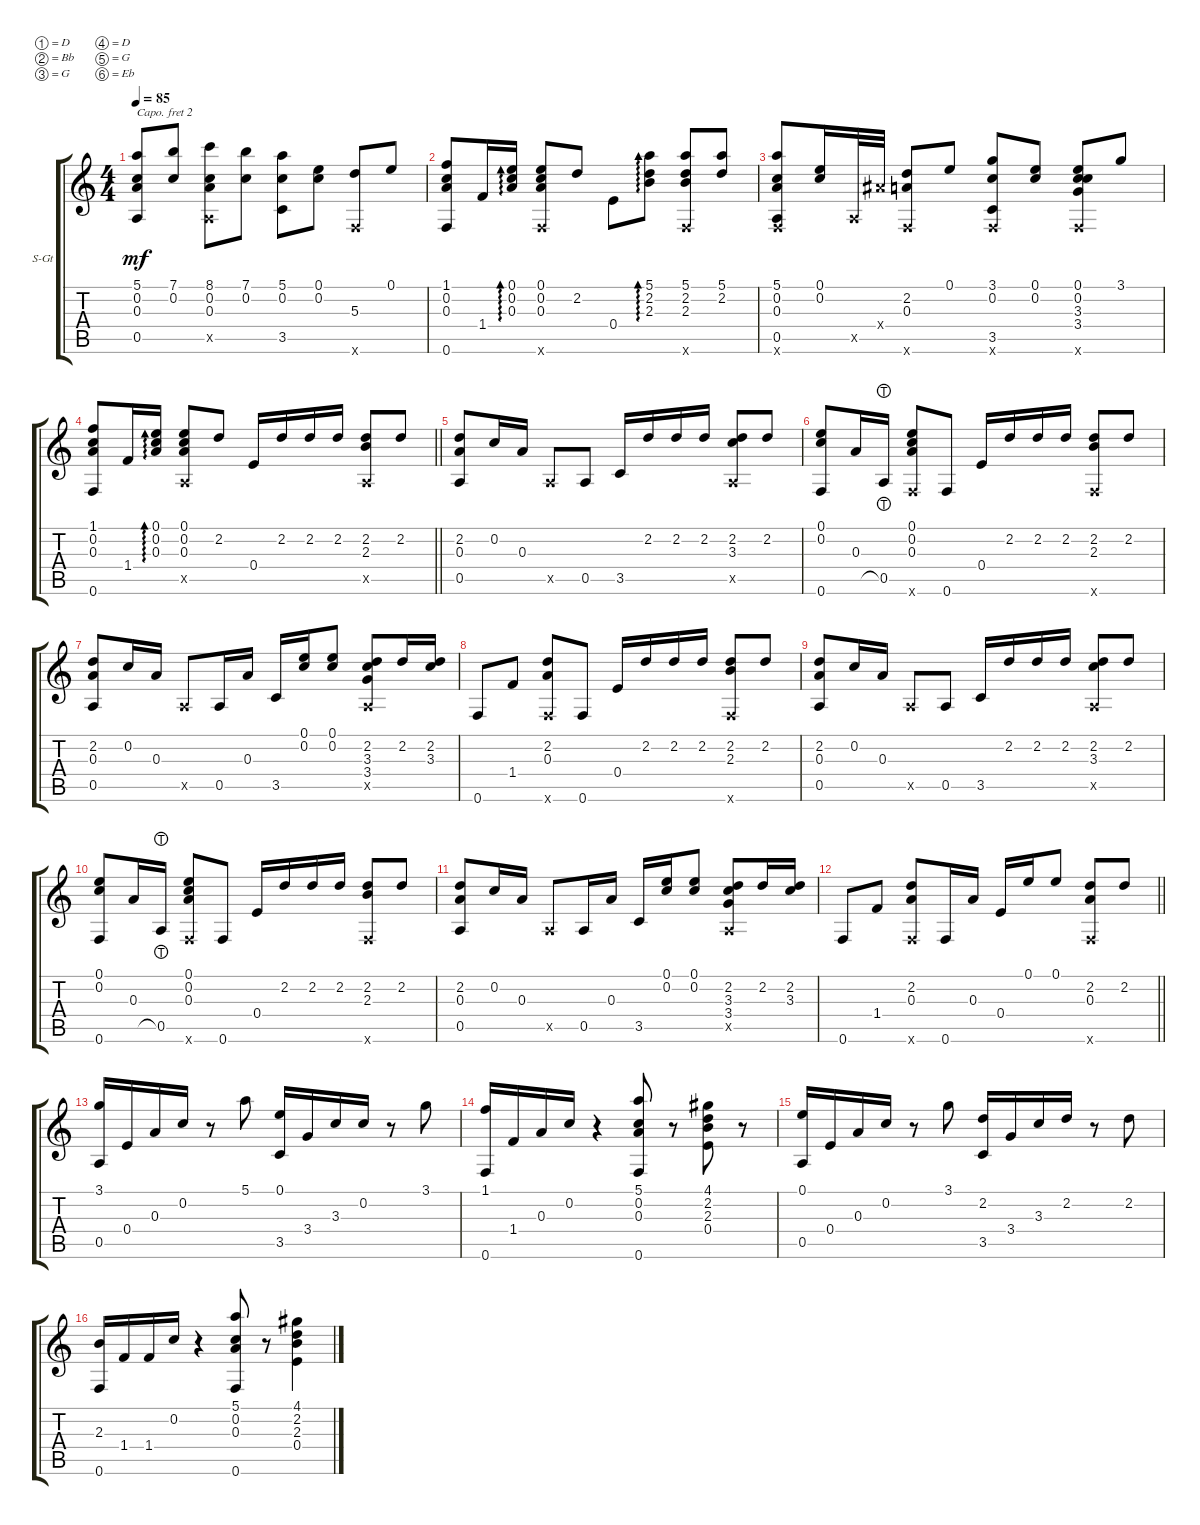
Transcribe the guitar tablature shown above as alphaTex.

\defaultSystemsLayout 4
\bracketExtendMode groupsimilarinstruments
\firstSystemTrackNameOrientation horizontal
\otherSystemsTrackNameOrientation horizontal
\track ("Steel Guitar" "S-Gt") {instrument acousticguitarsteel}
\staff {score tabs}
\capo 2
\tuning (D4 Bb3 G3 D3 G2 Eb2)
\ts (4 4)
\tempo 85
\clef g2
\scale
0.348081
\ks c
(5.1 0.2 0.3 0.5).8{dy mf} (7.1 0.2).8 (8.1 0.2 0.3 0.5{x}).8 (7.1 0.2).8 (0.2 5.1 3.5).8 (0.1 0.2).8 (5.3 0.6{x}).8 0.1.8 |
\scale
0.297588 (1.1 0.2 0.3 0.6).8 1.4.16 (0.3 0.2 0.1).16{ad 0} (0.1 0.2 0.3 0.6{x}).8 2.2.8 0.4.8 (2.3 2.2 5.1).8{ad 0} (5.1 2.2 2.3 0.6{x}).8 (5.1 2.2).8 |
\scale
0.355687 (5.1 0.2 0.3 0.5 0.6{x}).8 (0.1 0.2).16 0.5{x}.32 6.4{x}.32 (0.3 2.2 0.6{x}).8 0.1.8 (3.1 0.2 3.5 0.6{x}).8 (0.1 0.2).8 (0.2 0.1 3.3 3.4 0.6{x}).8 3.1.8 |
\scale
0.347728
\barLineRight lightlight
(1.1 0.2 0.3 0.6).8 1.4.16 (0.3 0.2 0.1).16{ad 0} (0.3 0.2 0.1 0.5{x}).8 2.2.8 0.4.16 2.2.16 2.2.16 2.2.16 (2.2 2.3 0.5{x}).8 2.2.8 |
\scale
0.295921 (2.2 0.3 0.5).8 0.2.16 0.3.16 0.5{x}.8 0.5.8 3.5.16 2.2.16 2.2.16 2.2.16 (2.2 3.3 0.5{x}).8 2.2.8 |
\scale
0.356015 (0.1 0.2 0.6).8 0.3.16 0.5{lht}.16 (0.6{x} 0.1 0.2 0.3).8 0.6.8 0.4.16 2.2.16 2.2.16 2.2.16 (2.2 2.3 0.6{x}).8 2.2.8 |
\scale
0.347441 (2.2 0.3 0.5).8 0.2.16 0.3.16 0.5{x}.8 0.5.16 0.3.16 3.5.16 (0.1 0.2).16 (0.2 0.1).8 (2.2 3.3 3.4 0.5{x}).8 2.2.16 (2.2 3.3).16 |
\scale
0.296303 0.6.8 1.4.8 (0.3 2.2 0.6{x}).8 0.6.8 0.4.16 2.2.16 2.2.16 2.2.16 (2.2 2.3 0.6{x}).8 2.2.8 |
\scale
0.290184 (2.2 0.3 0.5).8 0.2.16 0.3.16 0.5{x}.8 0.5.8 3.5.16 2.2.16 2.2.16 2.2.16 (2.2 3.3 0.5{x}).8 2.2.8 |
\scale
0.328629 (0.1 0.2 0.6).8 0.3.16 0.5{lht}.16 (0.6{x} 0.1 0.2 0.3).8 0.6.8 0.4.16 2.2.16 2.2.16 2.2.16 (2.2 2.3 0.6{x}).8 2.2.8 |
\scale
0.381194 (2.2 0.3 0.5).8 0.2.16 0.3.16 0.5{x}.8 0.5.16 0.3.16 3.5.16 (0.1 0.2).16 (0.2 0.1).8 (2.2 3.3 3.4 0.5{x}).8 2.2.16 (2.2 3.3).16 |
\scale
0.293568
\barLineRight lightlight
0.6.8 1.4.8 (0.3 2.2 0.6{x}).8 0.6.16 0.3.16 0.4.16 0.1.16 0.1.8 (2.2 0.3 0.6{x}).8 2.2.8 |
\scale
0.326798 (3.1 0.5).16 0.4.16 0.3.16 0.2.16 r.8 5.1.8 (0.1 3.5).16 3.4.16 3.3.16 0.2.16 r.8 3.1.8 |
\scale
0.3793 (1.1 0.6).16 1.4.16 0.3.16 0.2.16 r.4 (0.2 0.3 5.1 0.6).8 r.8 (0.4 2.3 2.2 4.1).8 r.8 |
\scale
0.244906 (0.1 0.5).16 0.4.16 0.3.16 0.2.16 r.8 3.1.8 (2.2 3.5).16 3.4.16 3.3.16 2.2.16 r.8 2.2.8 |
\scale
0.586808 (2.3 0.6).16 1.4.16 1.4.16 0.2.16 r.4 (0.2 0.3 5.1 0.6).8 r.8 (0.4 2.3 2.2 4.1).4
